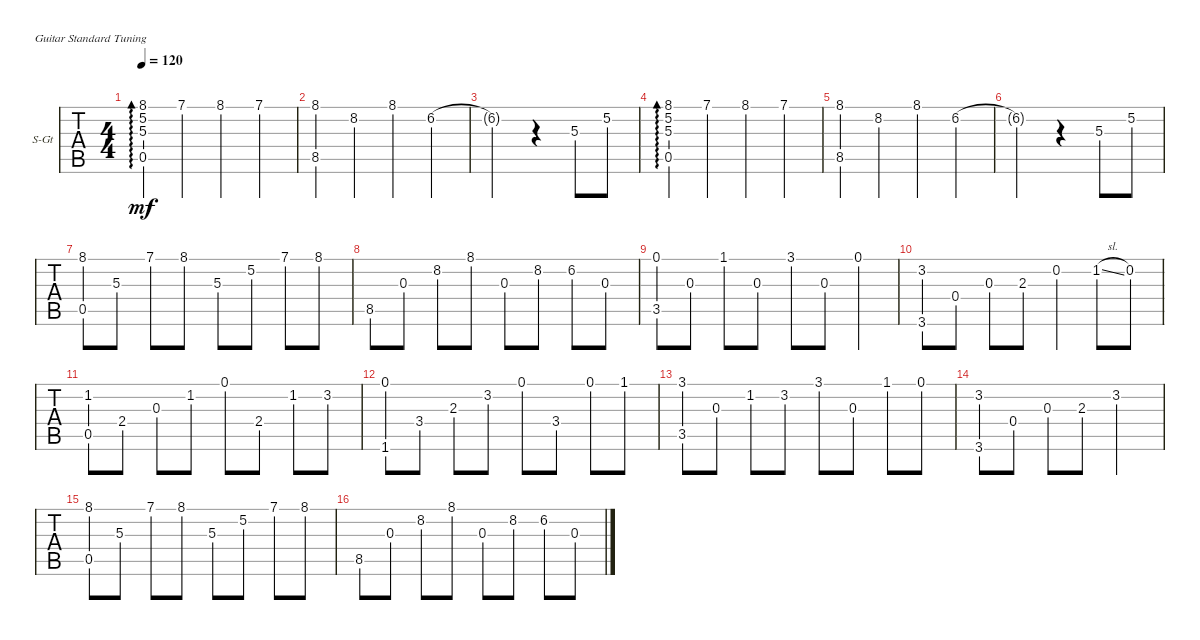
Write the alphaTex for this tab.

\defaultSystemsLayout 4
\bracketExtendMode groupsimilarinstruments
\firstSystemTrackNameOrientation horizontal
\otherSystemsTrackNameOrientation horizontal
\track ("Гитара" "S-Gt") {instrument acousticguitarsteel}
\staff {tabs}
\tuning (E4 B3 G3 D3 A2 E2)
\ts (4 4)
\tempo 120
\clef g2
\ks c
(8.1 5.2 5.3 0.5).4{ad 0 lyrics (0 "") lyrics (1 "") lyrics (2 "") lyrics (3 "") lyrics (4 "") dy mf instrument acousticguitarsteel} 7.1.4 8.1.4 7.1.4 |
(8.1 8.5).4 8.2.4 8.1.4 6.2.4 |
6.2{t}.2 r.4 5.3.8 5.2.8 |
(8.1 5.2 5.3 0.5).4{ad 0} 7.1.4 8.1.4 7.1.4 |
(8.1 8.5).4 8.2.4 8.1.4 6.2.4 |
6.2{t}.2 r.4 5.3.8 5.2.8 |
(8.1 0.5).8 5.3.8 7.1.8 8.1.8 5.3.8 5.2.8 7.1.8 8.1.8 |
8.5.8 0.3.8 8.2.8 8.1.8 0.3.8 8.2.8 6.2.8 0.3.8 |
(0.1 3.5).8 0.3.8 1.1.8 0.3.8 3.1.8 0.3.8 0.1.4 |
(3.2 3.6).8 0.4.8 0.3.8 2.3.8 0.2.4 1.2{sl}.8 0.2.8 |
(0.5 1.2).8 2.4.8 0.3.8 1.2.8 0.1.8 2.4.8 1.2.8 3.2.8 |
(0.1 1.6).8 3.4.8 2.3.8 3.2.8 0.1.8 3.4.8 0.1.8 1.1.8 |
(3.1 3.5).8 0.3.8 1.2.8 3.2.8 3.1.8 0.3.8 1.1.8 0.1.8 |
(3.2 3.6).8 0.4.8 0.3.8 2.3.8 3.2.2 |
(8.1 0.5).8 5.3.8 7.1.8 8.1.8 5.3.8 5.2.8 7.1.8 8.1.8 |
8.5.8 0.3.8 8.2.8 8.1.8 0.3.8 8.2.8 6.2.8 0.3.8
